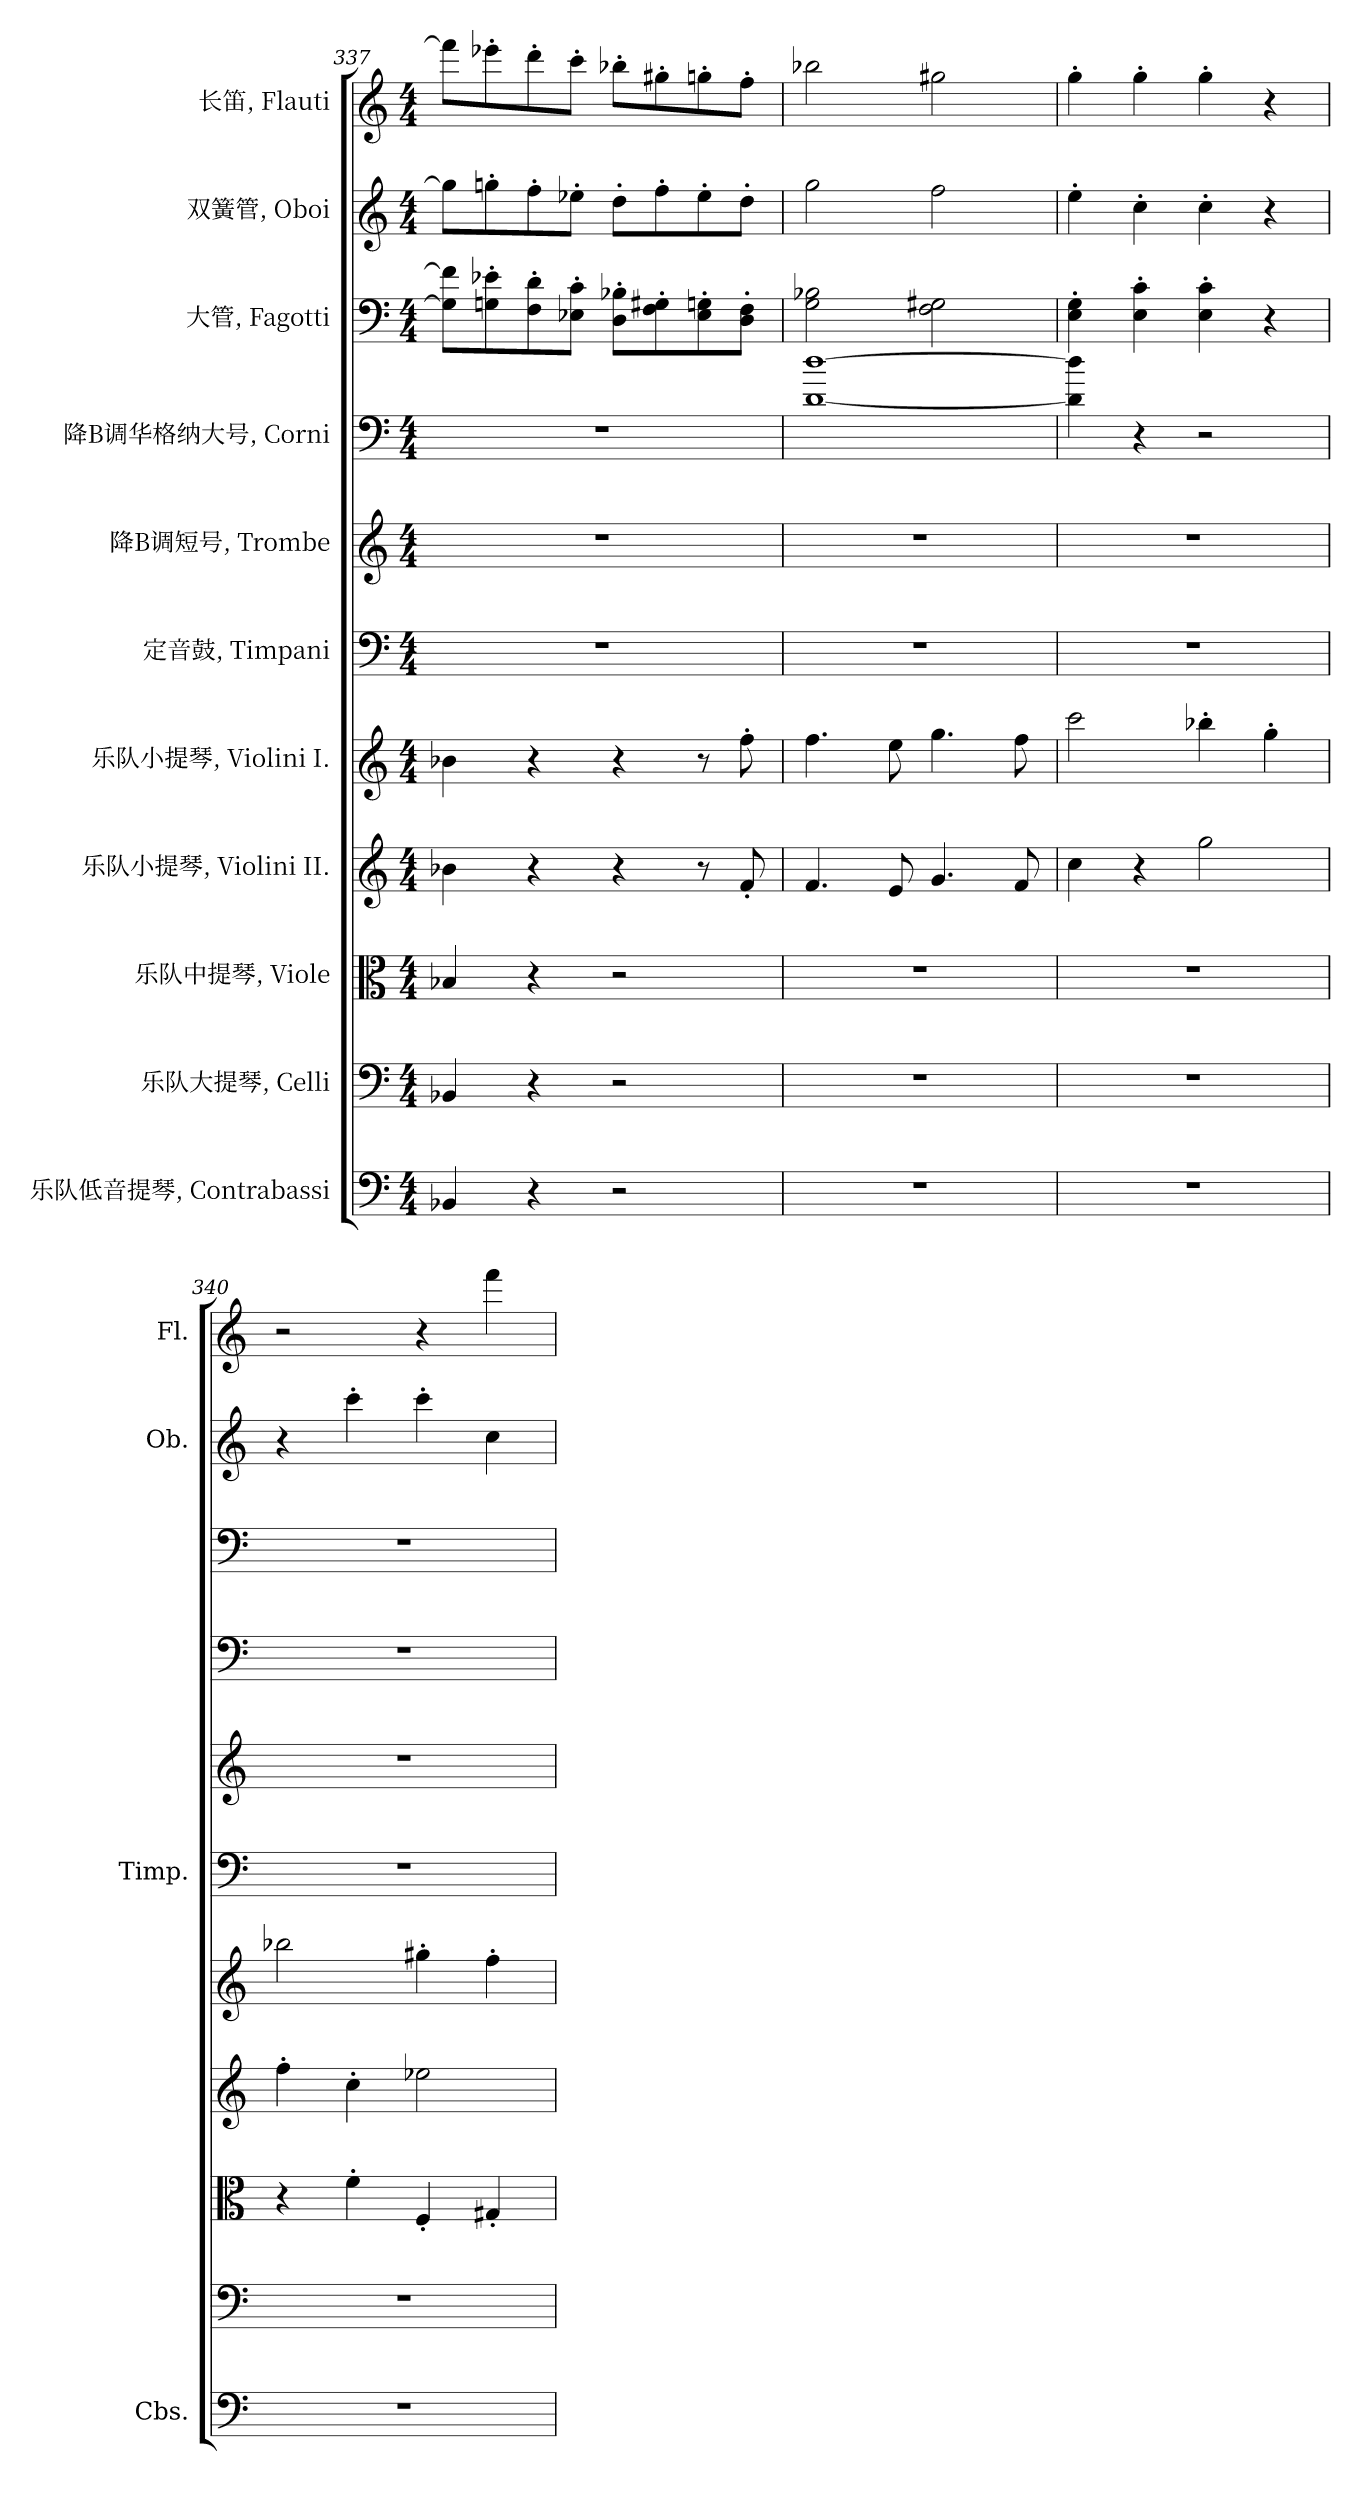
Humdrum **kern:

**kern	**kern	**kern	**kern	**kern	**kern	**kern	**kern	**kern	**kern	**kern
*part11	*part10	*part9	*part8	*part7	*part6	*part5	*part4	*part3	*part2	*part1
*staff11	*staff10	*staff9	*staff8	*staff7	*staff6	*staff5	*staff4	*staff3	*staff2	*staff1
*I"乐队低音提琴, Contrabassi	*I"乐队大提琴, Celli	*I"乐队中提琴, Viole	*I"乐队小提琴, Violini II.	*I"乐队小提琴, Violini I.	*I"定音鼓, Timpani	*I"降B调短号, Trombe	*I"降B调华格纳大号, Corni	*I"大管, Fagotti	*I"双簧管, Oboi	*I"长笛, Flauti
*I'Cbs.	*	*	*	*	*I'Timp.	*	*	*	*I'Ob.	*I'Fl.
*clefF4	*clefF4	*clefC3	*clefG2	*clefG2	*clefF4	*clefG2	*clefF4	*clefF4	*clefG2	*clefG2
*ITrd7c12	*	*	*	*	*	*ITrd1c2	*ITrd1c2	*	*	*
*k[]	*k[]	*k[]	*k[]	*k[]	*k[]	*k[b-e-]	*k[b-e-]	*k[]	*k[]	*k[]
*M4/4	*M4/4	*M4/4	*M4/4	*M4/4	*M4/4	*M4/4	*M4/4	*M4/4	*M4/4	*M4/4
=337	=337	=337	=337	=337	=337	=337	=337	=337	=337	=337
4BBB-X/	4BB-X/	4B-X/	4b-X\	4b-X\	1r	1r	1r	8G#\] 8f\]L	8gg#\L]	8fff\L]
.	.	.	.	.	.	.	.	8Gn\' 8e-X\'	8ggn'\	8eee-X'\
4r	4r	4r	4r	4r	.	.	.	8F\' 8d\'	8ff'\	8ddd'\
.	.	.	.	.	.	.	.	8E-X\' 8c\'J	8ee-X'\J	8ccc'\J
2r	2r	2r	4r	4r	.	.	.	8D\' 8B-X\'L	8dd'\L	8bb-X'\L
.	.	.	.	.	.	.	.	8F\' 8G#X\'	8ff'\	8gg#X'\
.	.	.	8r	8r	.	.	.	8E-\' 8Gn\'	8ee-'\	8ggn'\
.	.	.	8f'/	8ff'\	.	.	.	8D\' 8F\'J	8dd'\J	8ff'\J
=338	=338	=338	=338	=338	=338	=338	=338	=338	=338	=338
1r	1r	1r	4.f/	4.ff\	1r	1r	[1c [1cc	2G\ 2B-X\	2gg\	2bb-X\
.	.	.	8e/	8ee\	.	.	.	.	.	.
.	.	.	4.g/	4.gg\	.	.	.	2F\ 2G#X\	2ff\	2gg#X\
.	.	.	8f/	8ff\	.	.	.	.	.	.
!!LO:PB:g=z
=339	=339	=339	=339	=339	=339	=339	=339	=339	=339	=339
1r	1r	1r	4cc\	2ccc\	1r	1r	4c\] 4cc\]	4E\' 4G\'	4ee'\	4gg'\
.	.	.	4r	.	.	.	4r	4E\' 4c\'	4cc'\	4gg'\
.	.	.	2gg\	4bb-X'\	.	.	2r	4E\' 4c\'	4cc'\	4gg'\
.	.	.	.	4gg'\	.	.	.	4r	4r	4r
=340	=340	=340	=340	=340	=340	=340	=340	=340	=340	=340
1r	1r	4r	4ff'\	2bb-X\	1r	1r	1r	1r	4r	2r
.	.	4f'\	4cc'\	.	.	.	.	.	4ccc'\	.
.	.	4F'/	2ee-X\	4gg#X'\	.	.	.	.	4ccc'\	4r
.	.	4G#X'/	.	4ff'\	.	.	.	.	4cc\	4fff\
=	=	=	=	=	=	=	=	=	=	=
*-	*-	*-	*-	*-	*-	*-	*-	*-	*-	*-
